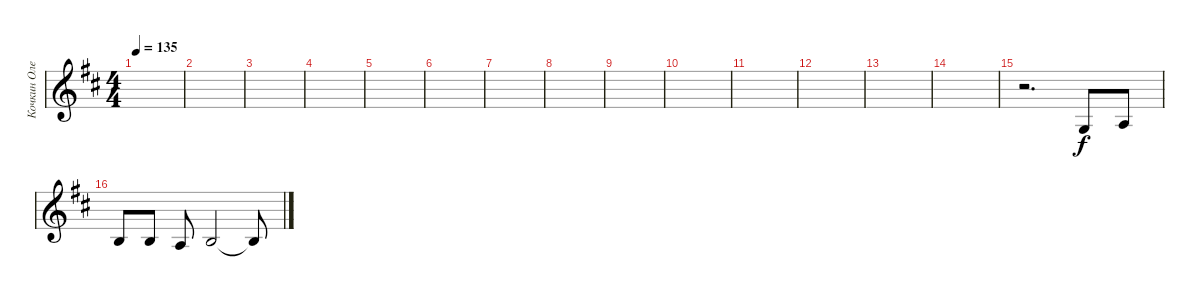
\track ("Кочкин Олег" "Кочкин Оле") {instrument flute}
\staff {score}
\tuning (E4 B3 G3 D3 A2 E2) {hide}
\ts (4 4)
\tempo 135
\clef g2
\ks d
|
|
|
|
|
|
|
|
|
|
|
|
|
|
r.2{d} 0.3.8 2.3.8 |
0.2.8 0.2.8 2.3.8 0.2.2 0.2{t}.8
